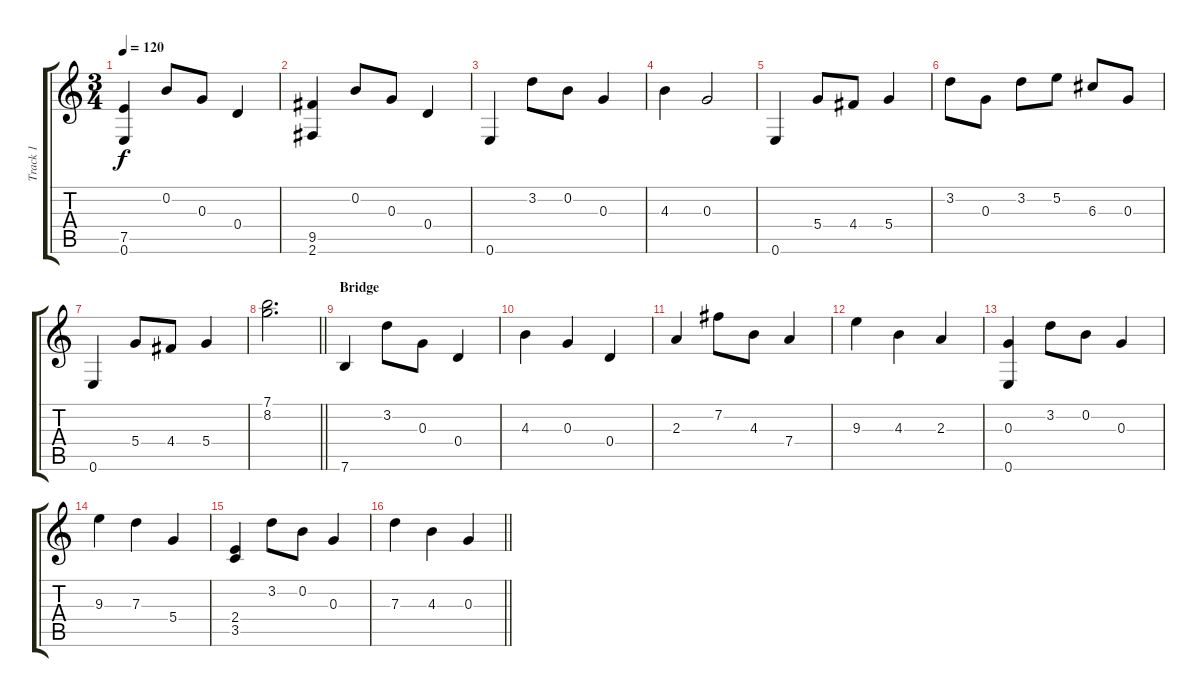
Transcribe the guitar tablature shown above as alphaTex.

\track ("Track 1" "Track 1") {instrument acousticguitarsteel}
\staff {score tabs}
\tuning (E4 B3 G3 D3 A2 E2) {hide}
\ts (3 4)
\tempo 120
\clef g2
\ks c
(7.5 0.6).4{dy f} 0.2.8 0.3.8 0.4.4 |
(9.5 2.6).4 0.2.8 0.3.8 0.4.4 |
0.6.4 3.2.8 0.2.8 0.3.4 |
4.3.4 0.3.2 |
0.6.4 5.4.8 4.4.8 5.4.4 |
3.2.8 0.3.8 3.2.8 5.2.8 6.3.8 0.3.8 |
0.6.4 5.4.8 4.4.8 5.4.4 |
\barLineRight lightlight
(7.1 8.2).2{d} |
\section ("" "Bridge")
7.6.4 3.2.8 0.3.8 0.4.4 |
4.3.4 0.3.4 0.4.4 |
2.3.4 7.2.8 4.3.8 7.4.4 |
9.3.4 4.3.4 2.3.4 |
(0.3 0.6).4 3.2.8 0.2.8 0.3.4 |
9.3.4 7.3.4 5.4.4 |
(2.4 3.5).4 3.2.8 0.2.8 0.3.4 |
\barLineRight lightlight
7.3.4 4.3.4 0.3.4
